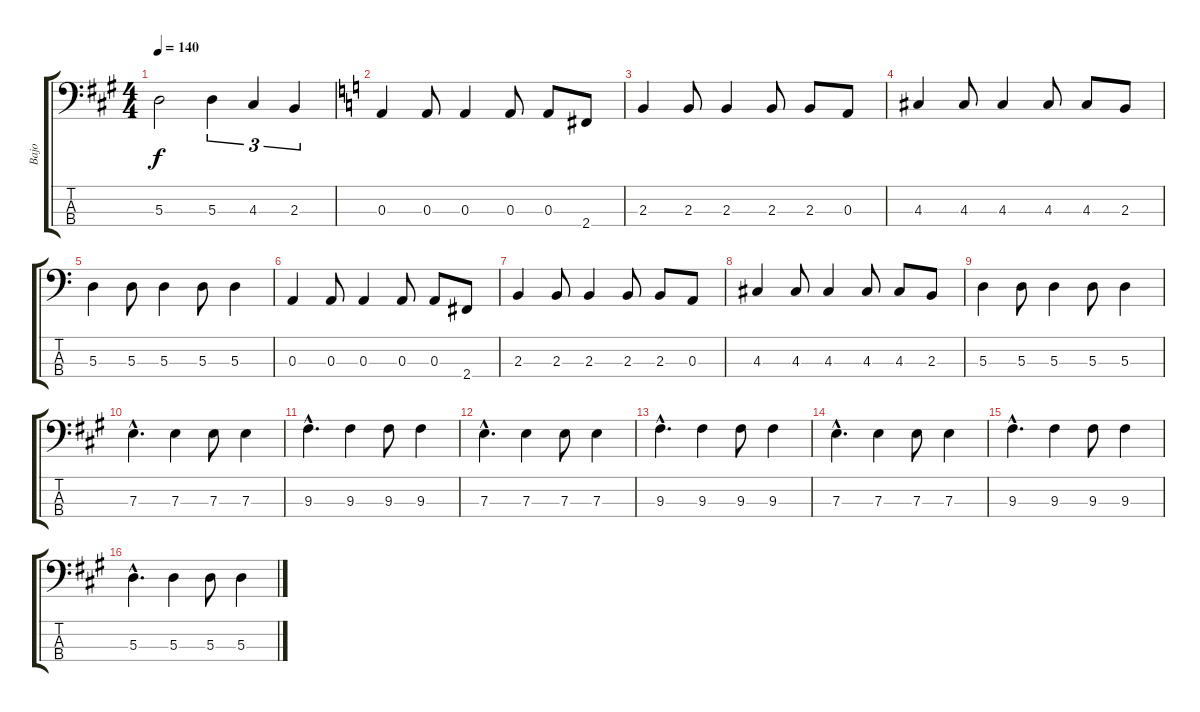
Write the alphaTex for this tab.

\track ("Bajo" "Bajo") {instrument electricbassfinger}
\staff {score tabs}
\tuning (G2 D2 A1 E1) {hide}
\ts (4 4)
\tempo 140
\clef f4
\ks a
5.3.2{dy f} 5.3.4{tu (3 2)} 4.3.4{tu (3 2)} 2.3.4{tu (3 2)} |
\ks c
0.3.4 0.3.8 0.3.4 0.3.8 0.3.8 2.4.8 |
2.3.4 2.3.8 2.3.4 2.3.8 2.3.8 0.3.8 |
4.3.4 4.3.8 4.3.4 4.3.8 4.3.8 2.3.8 |
5.3.4 5.3.8 5.3.4 5.3.8 5.3.4 |
0.3.4 0.3.8 0.3.4 0.3.8 0.3.8 2.4.8 |
2.3.4 2.3.8 2.3.4 2.3.8 2.3.8 0.3.8 |
4.3.4 4.3.8 4.3.4 4.3.8 4.3.8 2.3.8 |
5.3.4 5.3.8 5.3.4 5.3.8 5.3.4 |
\ks a
7.3{hac}.4{d} 7.3.4 7.3.8 7.3.4 |
9.3{hac}.4{d} 9.3.4 9.3.8 9.3.4 |
7.3{hac}.4{d} 7.3.4 7.3.8 7.3.4 |
9.3{hac}.4{d} 9.3.4 9.3.8 9.3.4 |
7.3{hac}.4{d} 7.3.4 7.3.8 7.3.4 |
9.3{hac}.4{d} 9.3.4 9.3.8 9.3.4 |
5.3{hac}.4{d} 5.3.4 5.3.8 5.3.4
